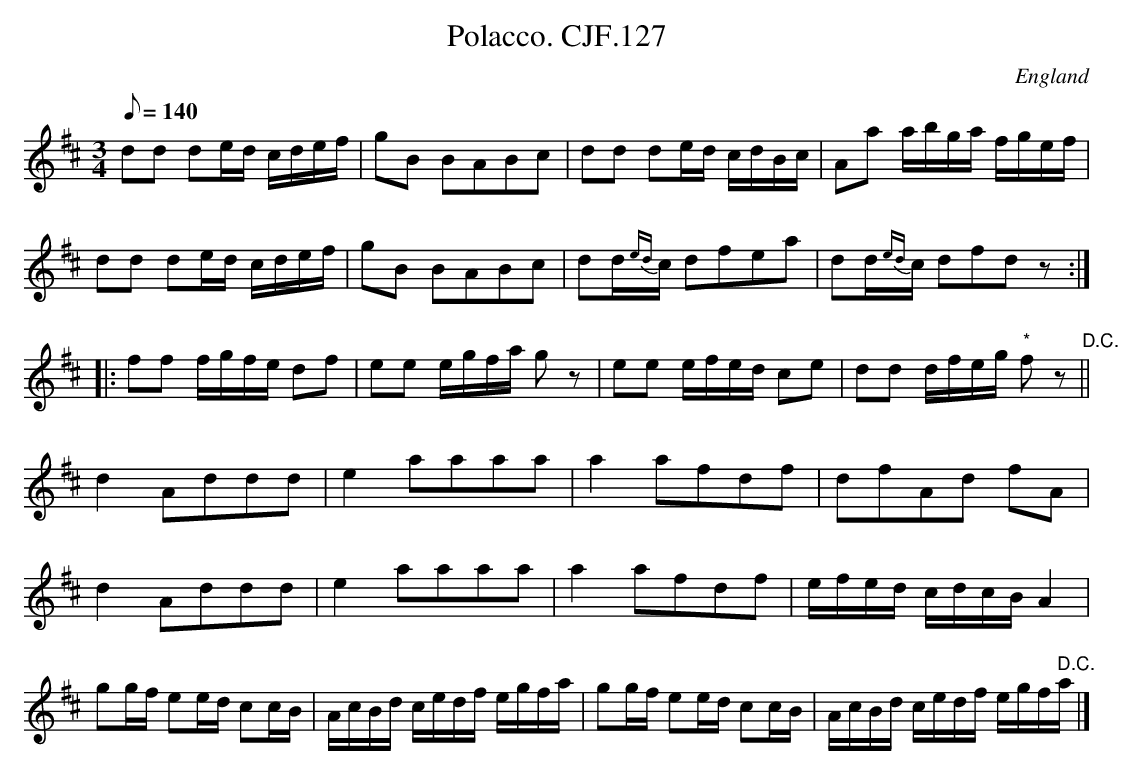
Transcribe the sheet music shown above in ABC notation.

X:1
T:Polacco. CJF.127
O:England
M:3/4
L:1/16
Q:1/8=140
K:D major
d2d2 d2ed cdef|g2B2 B2A2B2c2|\
d2d2 d2ed cdBc|A2a2 abga fgef|!
d2d2 d2ed cdef|g2B2 B2A2B2c2|\
d2d{ed}c d2f2e2a2|d2d{ed}c d2f2d2z2:|!
|:f2f2 fgfe d2f2|e2e2 egfa g2z2|\
e2e2 efed c2e2|d2d2 dfeg "*" f2z2" D.C."||!
d4A2d2d2d2|e4a2a2a2a2|a4a2f2d2f2|d2f2A2d2 f2A2|!
d4A2d2d2d2|e4a2a2a2a2|a4a2f2d2f2|efed cdcB A4|!
g2gf e2ed c2cB|AcBd cedf egfa|g2gf e2ed c2cB|\
AcBd cedf egf" D.C."a|]
